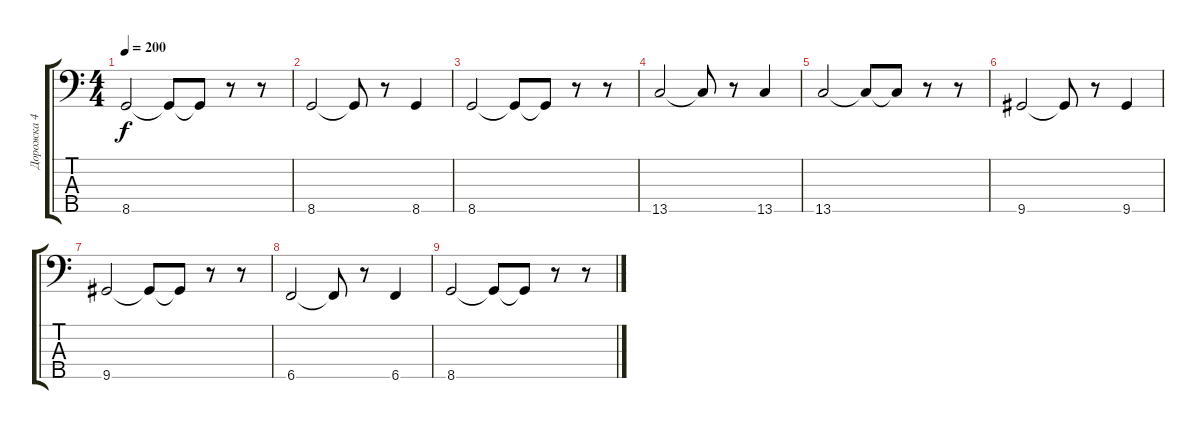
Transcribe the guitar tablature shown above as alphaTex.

\track ("Дорожка 4" "Дорожка 4") {instrument electricbassfinger}
\staff {score tabs}
\tuning (G2 D2 A1 E1 B0) {hide}
\ts (4 4)
\tempo 200
\clef f4
\ks c
8.5.2{dy f} 8.5{t}.8 8.5{t}.8 r.8 r.8 |
8.5.2 8.5{t}.8 r.8 8.5.4 |
8.5.2 8.5{t}.8 8.5{t}.8 r.8 r.8 |
13.5.2 13.5{t}.8 r.8 13.5.4 |
13.5.2 13.5{t}.8 13.5{t}.8 r.8 r.8 |
9.5.2 9.5{t}.8 r.8 9.5.4 |
9.5.2 9.5{t}.8 9.5{t}.8 r.8 r.8 |
6.5.2 6.5{t}.8 r.8 6.5.4 |
8.5.2 8.5{t}.8 8.5{t}.8 r.8 r.8
